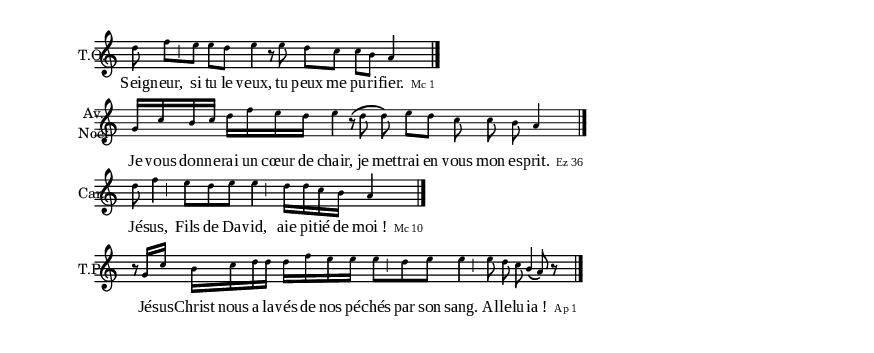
\version "2.14.0"
\include "definitions.ly"

%\markup { psaume 50 - 7° mode}



\relative c'' { 
	\new Staff {
		\cadenzaOn
		\set Staff.instrumentName = \markup{ \center-column { T.O. } }
		d8
		f[ \cesure \pespace e]
		e[ d]
		e4
		\pespace
		r8 e
		d[ c]
		c[ b]
		a4
		\endBar
	}	\addlyrics {
		Seig -- neur, si tu le veux, tu peux me pu -- ri -- fier.
		\markup { \citation #"Mc 1"}
	}
}
\relative c'' { 
	\new Staff {
		\cadenzaOn
		\set Staff.instrumentName = \markup{ \center-column { Av. Noël } }
		g16[ c b c]
		d[ f e d]
		e4
		\pespace
		\times 2/3 { r8\( d d\) }
		e[ d]
		\times 2/3 { c c b }
		a4
		\endBar
	}	\addlyrics {
		Je vous don --  ne -- rai un cœur de chair, je met -- trai en vous mon es -- prit.
		\markup { \citation #"Ez 36"}
	}
}
\relative c'' { 
	\new Staff {
		\cadenzaOn
		\set Staff.instrumentName = \markup{ \center-column { Car. } }
		d8 f4 \cesure \pespace
		\times 2/3 { e8[ d e] }
		e4 \cesure \pespace
		d16[ d c b]
		a4
		\endBar
	}	\addlyrics {
		Jé -- sus, Fils de Da -- vid, aie pi -- tié de "moi !"
		\markup { \citation #"Mc 10"}
	}
}
\relative c'' { 
	\new Staff {
		\cadenzaOn
		\set Staff.instrumentName = \markup{ \center-column { T.P. } }
		r8 g16[ c]
		b[ c d d]
		d[ f e e]
		\times 2/3 { e8[ \cesure \pespace d e] }
		e4
		\cesureall
		\pespace \times 2/3 { e8 d c }
		\stemUp b4\( a8\) r
		\endBar
	}	\addlyrics {
		Jé -- sus -- Christ nous a la -- vés de nos pé -- chés par son sang. Al -- le -- lu -- "ia !" _
		\markup { \citation #"Ap 1"}
	}
}
